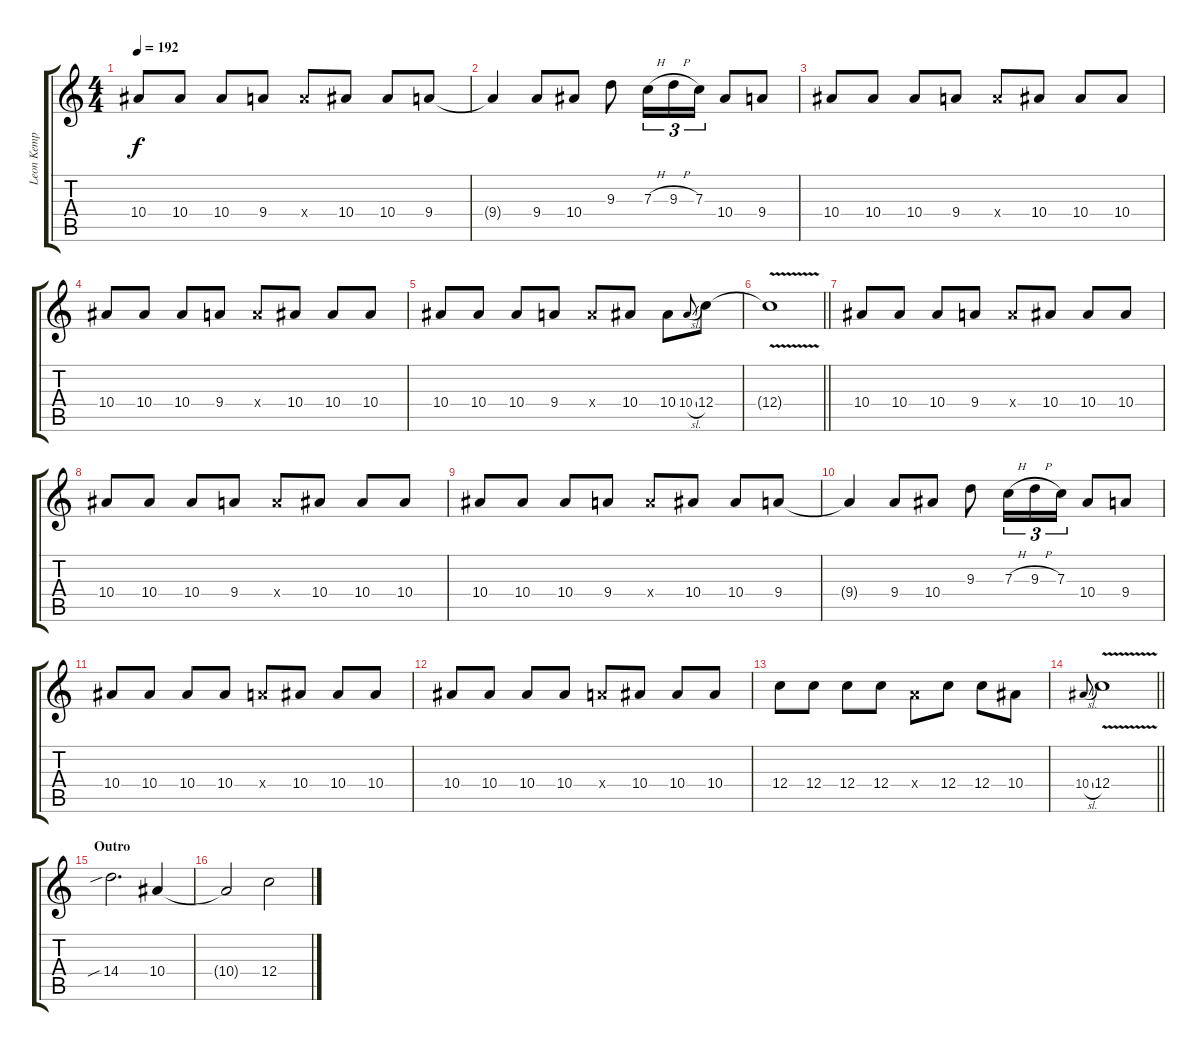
\track ("Leon Kemp" "Leon Kemp") {instrument distortionguitar}
\staff {score tabs}
\tuning (D4 A3 F3 C3 G2 D2) {hide}
\ts (4 4)
\tempo 192
\clef g2
\ks c
10.4.8{dy f} 10.4.8 10.4.8 9.4.8 9.4{x}.8 10.4.8 10.4.8 9.4.8 |
9.4{t}.4 9.4.8 10.4.8 9.3.8 7.3{h}.16{tu (3 2)} 9.3{h}.16{tu (3 2)} 7.3.16{tu (3 2)} 10.4.8 9.4.8 |
10.4.8 10.4.8 10.4.8 9.4.8 9.4{x}.8 10.4.8 10.4.8 10.4.8 |
10.4.8 10.4.8 10.4.8 9.4.8 9.4{x}.8 10.4.8 10.4.8 10.4.8 |
10.4.8 10.4.8 10.4.8 9.4.8 9.4{x}.8 10.4.8 10.4.8 10.4{sl}.8{gr onbeat} 12.4.8 |
\barLineRight lightlight
12.4{v t}.1 |
10.4.8 10.4.8 10.4.8 9.4.8 9.4{x}.8 10.4.8 10.4.8 10.4.8 |
10.4.8 10.4.8 10.4.8 9.4.8 9.4{x}.8 10.4.8 10.4.8 10.4.8 |
10.4.8 10.4.8 10.4.8 9.4.8 9.4{x}.8 10.4.8 10.4.8 9.4.8 |
9.4{t}.4 9.4.8 10.4.8 9.3.8 7.3{h}.16{tu (3 2)} 9.3{h}.16{tu (3 2)} 7.3.16{tu (3 2)} 10.4.8 9.4.8 |
10.4.8 10.4.8 10.4.8 10.4.8 9.4{x}.8 10.4.8 10.4.8 10.4.8 |
10.4.8 10.4.8 10.4.8 10.4.8 9.4{x}.8 10.4.8 10.4.8 10.4.8 |
12.4.8 12.4.8 12.4.8 12.4.8 9.4{x}.8 12.4.8 12.4.8 10.4.8 |
\barLineRight lightlight
10.4{sl}.8{gr onbeat} 12.4{v}.1 |
\section ("" "Outro")
14.4{sib}.2{d} 10.4.4 |
10.4{t}.2 12.4.2
